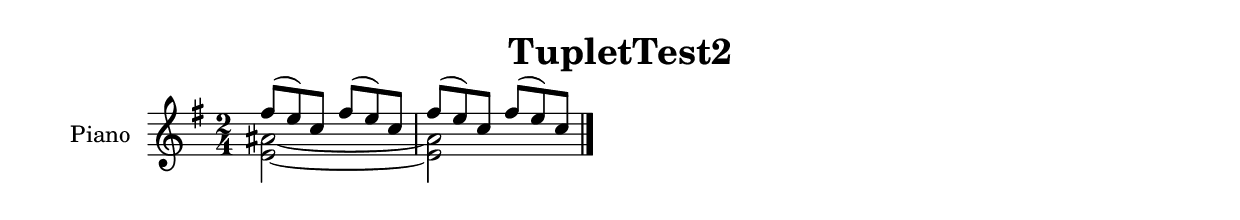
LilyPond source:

\version "2.24.4"

\header {
  workCreditTypeTitle = "TupletTest2"
  title               = "TupletTest2"
}

\paper {
  % horizontal-shift = 0.0\mm
  % indent = 0.0\mm
  % short-indent = 0.0\mm
  
  % markup-system-spacing-padding = 0.0\mm
  % between-system-space = 0.0\mm
  % page-top-space = 0.0\mm
  
  % page-count = -1
  % system-count = -1
  
  % oddHeaderMarkup = ""
  % evenHeaderMarkup = ""
  % oddFooterMarkup = ""
  % evenFooterMarkup = ""
}

\layout {
  \context { \Score
    autoBeaming = ##f % to display tuplets brackets
  }
  \context { \Voice
  }
}

Part_POne_Staff_One_Voice_One = \absolute {
  \language "nederlands"
  
  
  \clef "treble"
  \key e \minor
  \numericTimeSignature \time 2/4
  \once \omit TupletBracket
  \once \omit TupletNumber
  \tuplet 3/2 {  \stemUp fis''8 [
  ( e'' ) c'' ]
  } \once \omit TupletBracket
  \once \omit TupletNumber
  \tuplet 3/2 {  fis''8 [
  ( e'' ) c'' ]
  }
  
  \once \omit TupletBracket
  \once \omit TupletNumber
  \tuplet 3/2 {  fis''8 [
  ( e'' ) c'' ]
  } \once \omit TupletBracket
  \once \omit TupletNumber
  \tuplet 3/2 {  fis''8 [
  ( e'' ) c'' ]
  }
  \bar "|."
  
}

Part_POne_Staff_One_Voice_Two = \absolute {
  \language "nederlands"
  
  
  \clef "treble"
  \key e \minor
  \numericTimeSignature \time 2/4
  \stemDown  < e' ~  ais'! ~  > 2
  
   < e' ais' > 2
  \bar "|."
  
}

\book {

  \score {
    <<
      
      <<
      
        \new Staff  = "Part_POne_Staff_One"
        \with {
          instrumentName = "Piano"
          shortInstrumentName = "Pno."
        }
        <<
          \context Voice = "Part_POne_Staff_One_Voice_One" <<
            \voiceOne % out of 2 regular voices
            \Part_POne_Staff_One_Voice_One
          >>
          \context Voice = "Part_POne_Staff_One_Voice_Two" <<
            \voiceTwo % out of 2 regular voices
            \Part_POne_Staff_One_Voice_Two
          >>
        >>
      
      >>
    
    >>
    
    \layout {
      \context { \Score
        autoBeaming = ##f % to display tuplets brackets
      }
      \context { \Voice
      }
    }
    
    \midi {
      \tempo 16 = 360
    }
  }
  
}
